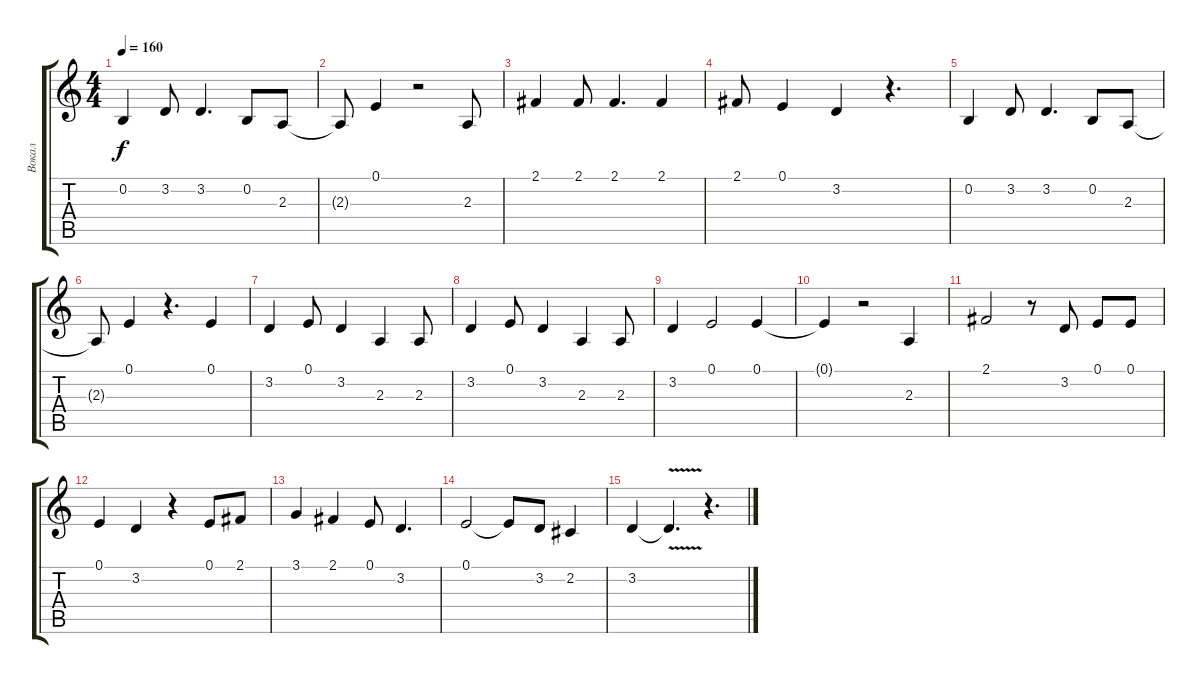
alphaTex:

\track ("Вокал" "Вокал") {instrument tuba}
\staff {score tabs}
\tuning (E4 B3 G3 D3 A2 E2) {hide}
\ts (4 4)
\tempo 160
\clef g2
\ks c
0.2.4{dy f} 3.2.8 3.2.4{d} 0.2.8 2.3.8 |
2.3{t}.8 0.1.4 r.2 2.3.8 |
2.1.4 2.1.8 2.1.4{d} 2.1.4 |
2.1.8 0.1.4 3.2.4 r.4{d} |
0.2.4 3.2.8 3.2.4{d} 0.2.8 2.3.8 |
2.3{t}.8 0.1.4 r.4{d} 0.1.4 |
3.2.4 0.1.8 3.2.4 2.3.4 2.3.8 |
3.2.4 0.1.8 3.2.4 2.3.4 2.3.8 |
3.2.4 0.1.2 0.1.4 |
0.1{t}.4 r.2 2.3.4 |
2.1.2 r.8 3.2.8 0.1.8 0.1.8 |
0.1.4 3.2.4 r.4 0.1.8 2.1.8 |
3.1.4 2.1.4 0.1.8 3.2.4{d} |
0.1.2 0.1{t}.8 3.2.8 2.2.4 |
3.2.4 3.2{v t}.4{d} r.4{d}
